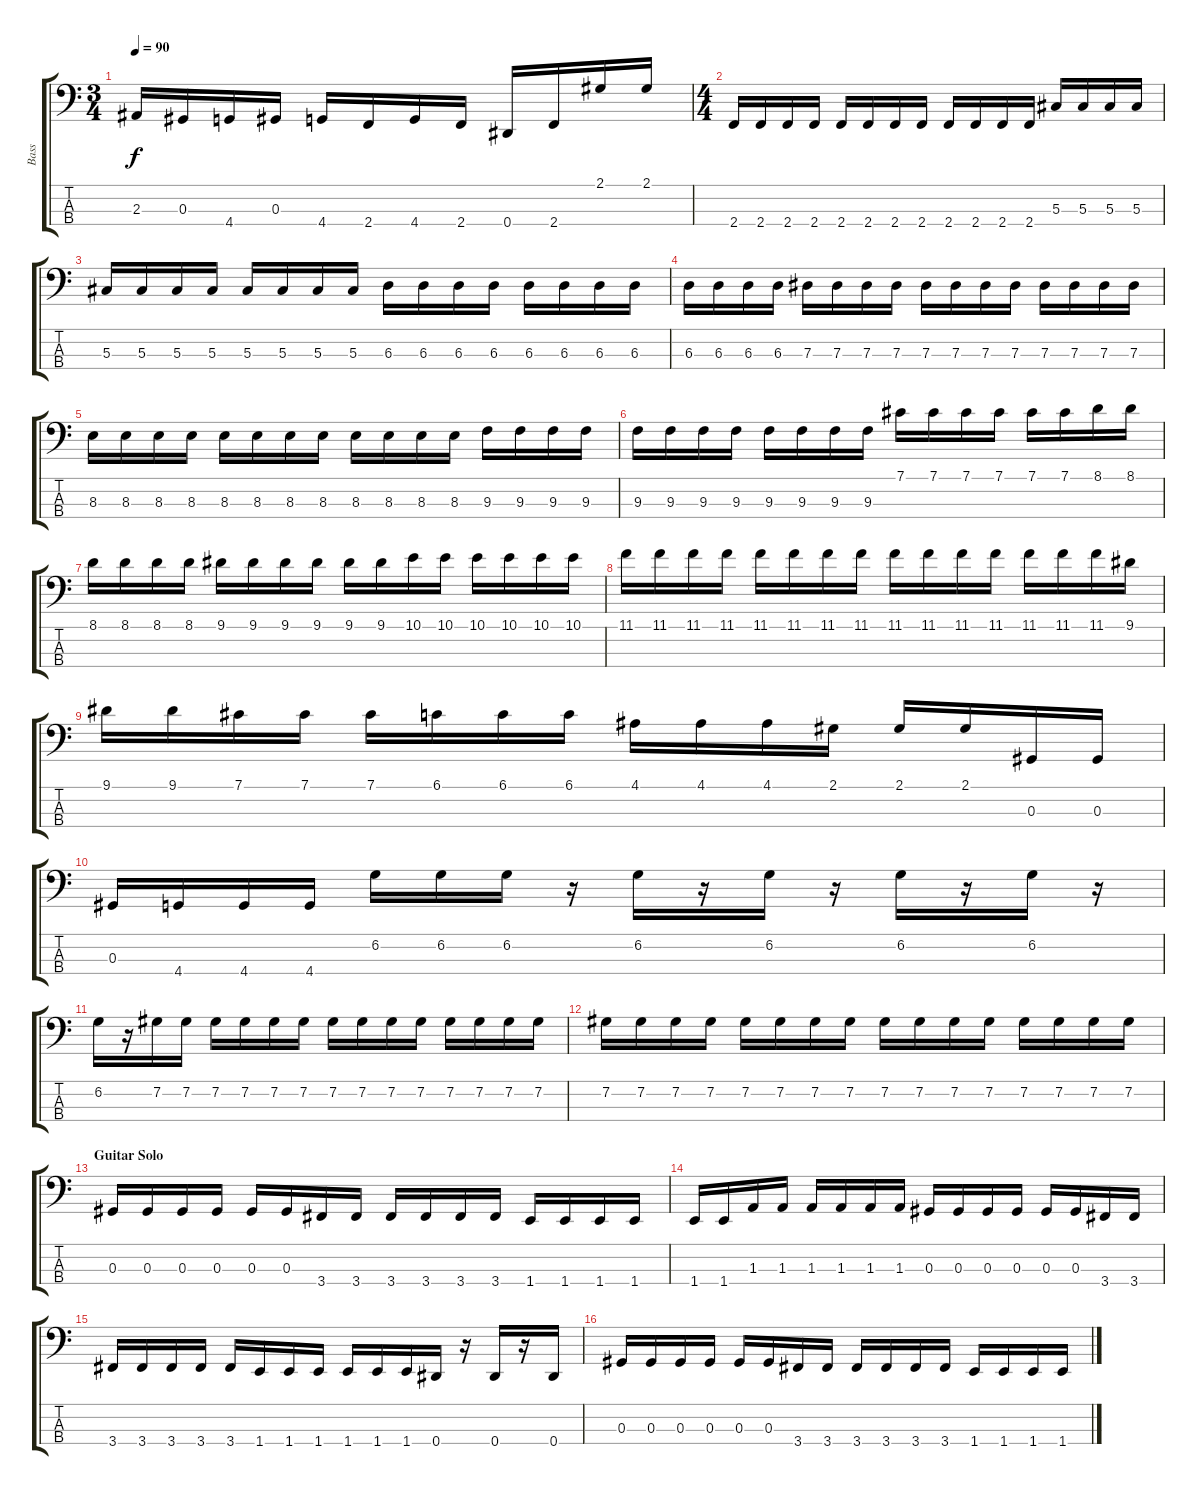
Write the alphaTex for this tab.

\track ("Bass" "Bass") {instrument electricbasspick}
\staff {score tabs}
\tuning (Gb2 Db2 Ab1 Eb1) {hide}
\ts (3 4)
\tempo 90
\clef f4
\ks c
2.3.16{dy f} 0.3.16 4.4.16 0.3.16 4.4.16 2.4.16 4.4.16 2.4.16 0.4.16 2.4.16 2.1.16 2.1.16 |
\ts (4 4)
2.4.16 2.4.16 2.4.16 2.4.16 2.4.16 2.4.16 2.4.16 2.4.16 2.4.16 2.4.16 2.4.16 2.4.16 5.3.16 5.3.16 5.3.16 5.3.16 |
5.3.16 5.3.16 5.3.16 5.3.16 5.3.16 5.3.16 5.3.16 5.3.16 6.3.16 6.3.16 6.3.16 6.3.16 6.3.16 6.3.16 6.3.16 6.3.16 |
6.3.16 6.3.16 6.3.16 6.3.16 7.3.16 7.3.16 7.3.16 7.3.16 7.3.16 7.3.16 7.3.16 7.3.16 7.3.16 7.3.16 7.3.16 7.3.16 |
8.3.16 8.3.16 8.3.16 8.3.16 8.3.16 8.3.16 8.3.16 8.3.16 8.3.16 8.3.16 8.3.16 8.3.16 9.3.16 9.3.16 9.3.16 9.3.16 |
9.3.16 9.3.16 9.3.16 9.3.16 9.3.16 9.3.16 9.3.16 9.3.16 7.1.16 7.1.16 7.1.16 7.1.16 7.1.16 7.1.16 8.1.16 8.1.16 |
8.1.16 8.1.16 8.1.16 8.1.16 9.1.16 9.1.16 9.1.16 9.1.16 9.1.16 9.1.16 10.1.16 10.1.16 10.1.16 10.1.16 10.1.16 10.1.16 |
11.1.16 11.1.16 11.1.16 11.1.16 11.1.16 11.1.16 11.1.16 11.1.16 11.1.16 11.1.16 11.1.16 11.1.16 11.1.16 11.1.16 11.1.16 9.1.16 |
9.1.16 9.1.16 7.1.16 7.1.16 7.1.16 6.1.16 6.1.16 6.1.16 4.1.16 4.1.16 4.1.16 2.1.16 2.1.16 2.1.16 0.3.16 0.3.16 |
0.3.16 4.4.16 4.4.16 4.4.16 6.2.16 6.2.16 6.2.16 r.16 6.2.16 r.16 6.2.16 r.16 6.2.16 r.16 6.2.16 r.16 |
6.2.16 r.16 7.2.16 7.2.16 7.2.16 7.2.16 7.2.16 7.2.16 7.2.16 7.2.16 7.2.16 7.2.16 7.2.16 7.2.16 7.2.16 7.2.16 |
7.2.16 7.2.16 7.2.16 7.2.16 7.2.16 7.2.16 7.2.16 7.2.16 7.2.16 7.2.16 7.2.16 7.2.16 7.2.16 7.2.16 7.2.16 7.2.16 |
\section ("" "Guitar Solo")
0.3.16 0.3.16 0.3.16 0.3.16 0.3.16 0.3.16 3.4.16 3.4.16 3.4.16 3.4.16 3.4.16 3.4.16 1.4.16 1.4.16 1.4.16 1.4.16 |
1.4.16 1.4.16 1.3.16 1.3.16 1.3.16 1.3.16 1.3.16 1.3.16 0.3.16 0.3.16 0.3.16 0.3.16 0.3.16 0.3.16 3.4.16 3.4.16 |
3.4.16 3.4.16 3.4.16 3.4.16 3.4.16 1.4.16 1.4.16 1.4.16 1.4.16 1.4.16 1.4.16 0.4.16 r.16 0.4.16 r.16 0.4.16 |
0.3.16 0.3.16 0.3.16 0.3.16 0.3.16 0.3.16 3.4.16 3.4.16 3.4.16 3.4.16 3.4.16 3.4.16 1.4.16 1.4.16 1.4.16 1.4.16
